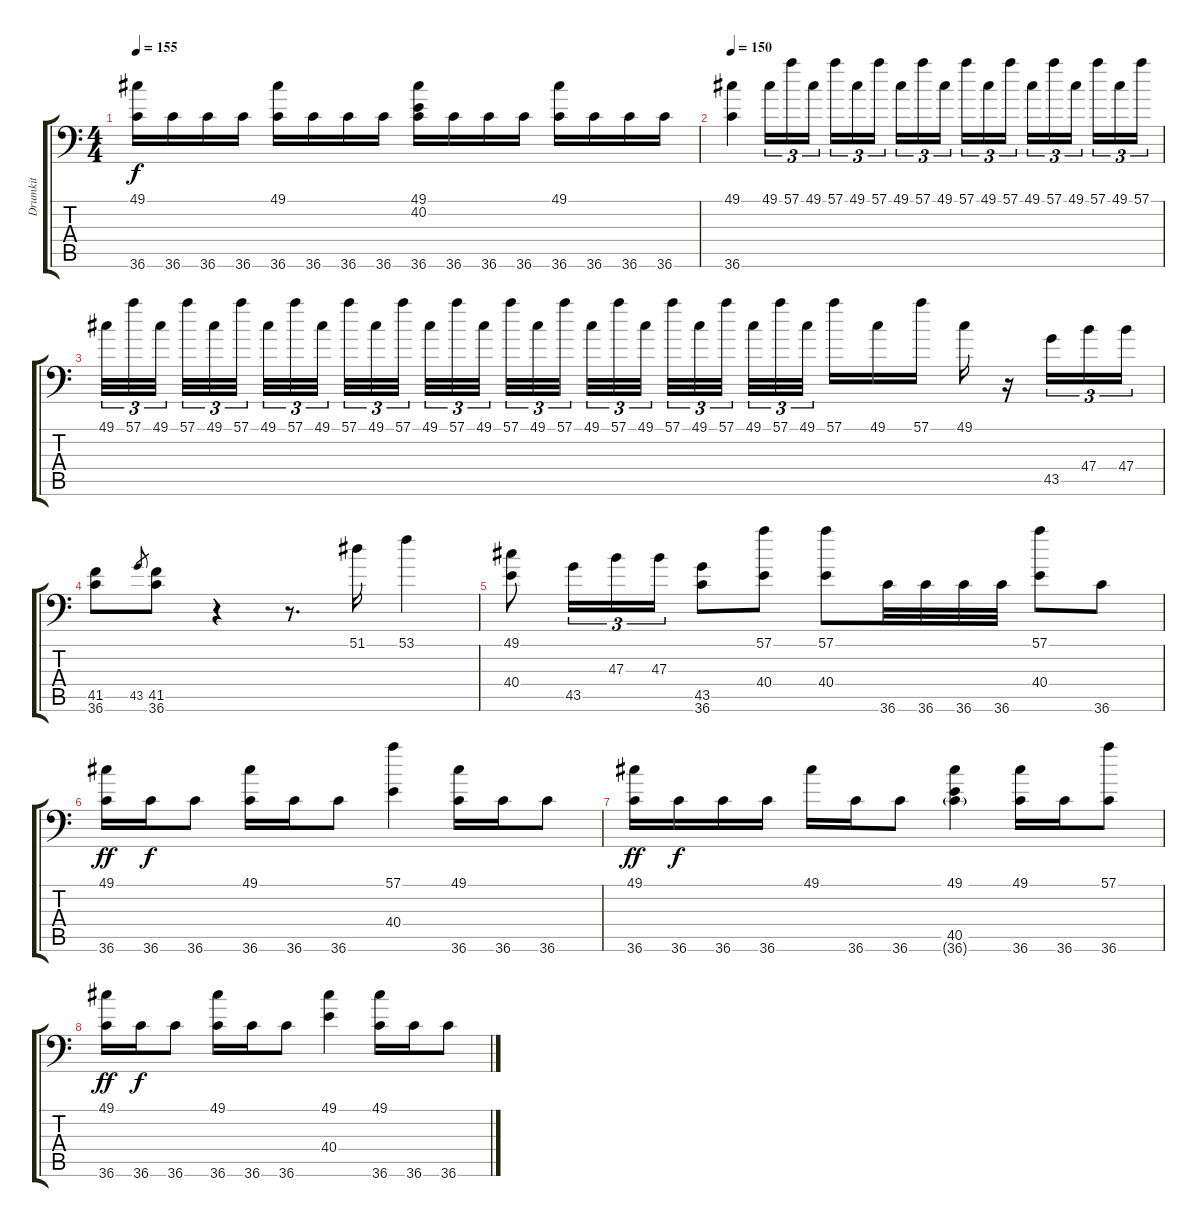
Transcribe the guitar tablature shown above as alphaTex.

\track ("Drumkit" "Drumkit") {instrument acousticgrandpiano}
\staff {score tabs}
\tuning (C-1 C-1 C-1 C-1 C-1 C-1) {hide}
\ts (4 4)
\tempo 155
\clef f4
\ks c
(49.1 36.6).16{dy f} 36.6.16 36.6.16 36.6.16 (49.1 36.6).16 36.6.16 36.6.16 36.6.16 (49.1 40.2 36.6).16 36.6.16 36.6.16 36.6.16 (49.1 36.6).16 36.6.16 36.6.16 36.6.16 |
\tempo 150
(49.1 36.6).4 49.1.16{tu (3 2)} 57.1.16{tu (3 2)} 49.1.16{tu (3 2) beam splitsecondary} 57.1.16{tu (3 2)} 49.1.16{tu (3 2)} 57.1.16{tu (3 2)} 49.1.16{tu (3 2)} 57.1.16{tu (3 2)} 49.1.16{tu (3 2) beam splitsecondary} 57.1.16{tu (3 2)} 49.1.16{tu (3 2)} 57.1.16{tu (3 2)} 49.1.16{tu (3 2)} 57.1.16{tu (3 2)} 49.1.16{tu (3 2) beam splitsecondary} 57.1.16{tu (3 2)} 49.1.16{tu (3 2)} 57.1.16{tu (3 2)} |
49.1.32{tu (3 2)} 57.1.32{tu (3 2)} 49.1.32{tu (3 2) beam splitsecondary} 57.1.32{tu (3 2)} 49.1.32{tu (3 2)} 57.1.32{tu (3 2) beam splitsecondary} 49.1.32{tu (3 2)} 57.1.32{tu (3 2)} 49.1.32{tu (3 2) beam splitsecondary} 57.1.32{tu (3 2)} 49.1.32{tu (3 2)} 57.1.32{tu (3 2)} 49.1.32{tu (3 2)} 57.1.32{tu (3 2)} 49.1.32{tu (3 2) beam splitsecondary} 57.1.32{tu (3 2)} 49.1.32{tu (3 2)} 57.1.32{tu (3 2) beam splitsecondary} 49.1.32{tu (3 2)} 57.1.32{tu (3 2)} 49.1.32{tu (3 2) beam splitsecondary} 57.1.32{tu (3 2)} 49.1.32{tu (3 2)} 57.1.32{tu (3 2)} 49.1.32{tu (3 2)} 57.1.32{tu (3 2)} 49.1.32{tu (3 2) beam splitsecondary} 57.1.16 49.1.16 57.1.16 49.1.16 r.16 43.5.16{tu (3 2)} 47.4.16{tu (3 2)} 47.4.16{tu (3 2)} |
(41.5 36.6).8 43.5.8{gr} (41.5 36.6).8 r.4 r.8{d} 51.1.16 53.1.4 |
(49.1 40.4).8 43.5.16{tu (3 2)} 47.3.16{tu (3 2)} 47.3.16{tu (3 2)} (43.5 36.6).8 (57.1 40.4).8 (57.1 40.4).8 36.6.32 36.6.32 36.6.32 36.6.32 (57.1 40.4).8 36.6.8 |
(49.1 36.6).16{dy ff} 36.6.16{dy f} 36.6.8 (49.1 36.6).16 36.6.16 36.6.8 (57.1 40.4).4 (49.1 36.6).16 36.6.16 36.6.8 |
(49.1 36.6).16{dy ff} 36.6.16{dy f} 36.6.16 36.6.16 49.1.16 36.6.16 36.6.8 (49.1 40.5 36.6{g}).4 (49.1 36.6).16 36.6.16 (57.1 36.6).8 |
(49.1 36.6).16{dy ff} 36.6.16{dy f} 36.6.8 (49.1 36.6).16 36.6.16 36.6.8 (49.1 40.4).4 (49.1 36.6).16 36.6.16 36.6.8
